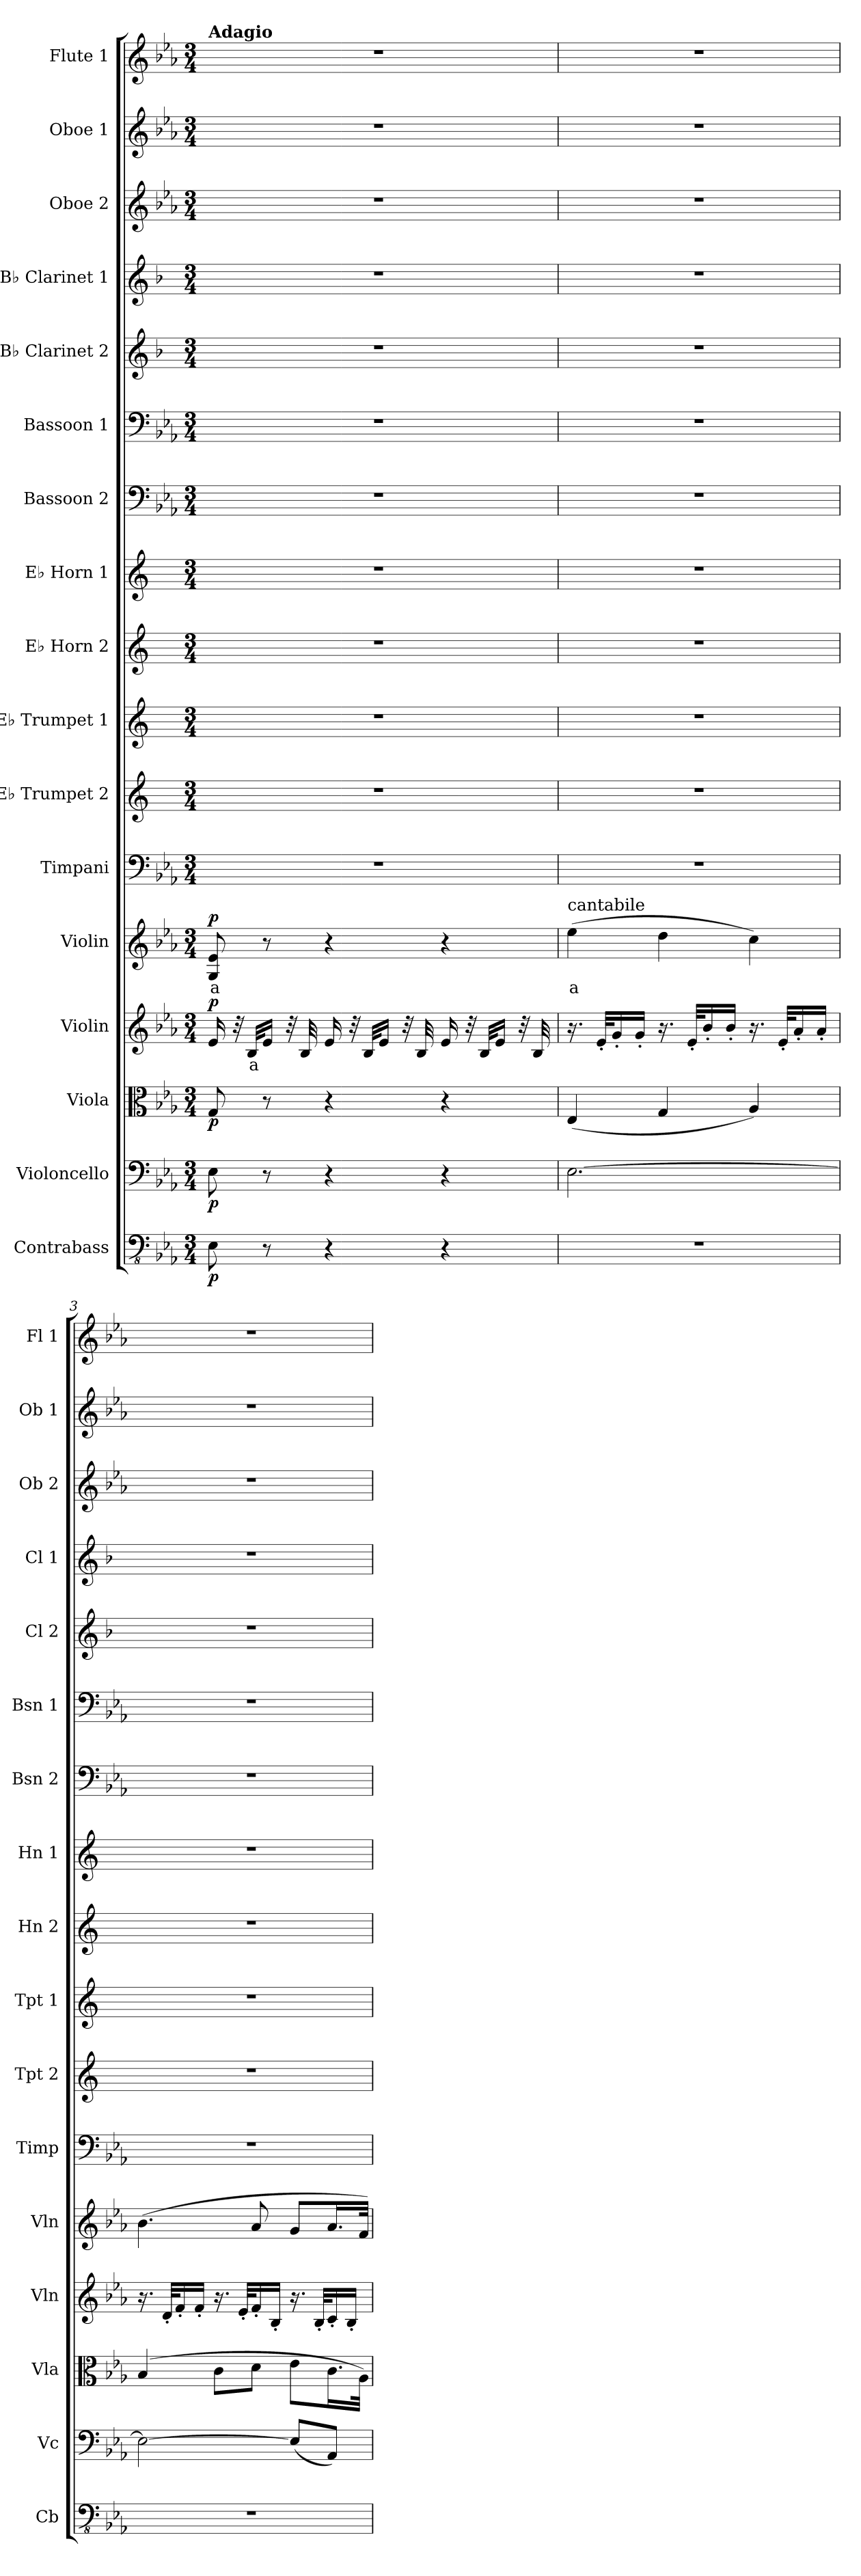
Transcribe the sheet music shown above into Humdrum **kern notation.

**kern	**dynam	**kern	**dynam	**kern	**dynam	**kern	**text	**dynam	**kern	**text	**dynam	**kern	**kern	**kern	**kern	**kern	**kern	**kern	**kern	**kern	**kern	**kern	**kern
*part17	*part17	*part16	*part16	*part15	*part15	*part14	*part14	*part14	*part13	*part13	*part13	*part12	*part11	*part10	*part9	*part8	*part7	*part6	*part5	*part4	*part3	*part2	*part1
*staff17	*staff17	*staff16	*staff16	*staff15	*staff15	*staff14	*staff14	*staff14	*staff13	*staff13	*staff13	*staff12	*staff11	*staff10	*staff9	*staff8	*staff7	*staff6	*staff5	*staff4	*staff3	*staff2	*staff1
*I"Contrabass	*	*I"Violoncello	*	*I"Viola	*	*I"Violin	*	*	*I"Violin	*	*	*I"Timpani	*I"E♭ Trumpet 2	*I"E♭ Trumpet 1	*I"E♭ Horn 2	*I"E♭ Horn 1	*I"Bassoon 2	*I"Bassoon 1	*I"B♭ Clarinet 2	*I"B♭ Clarinet 1	*I"Oboe 2	*I"Oboe 1	*I"Flute 1
*I'Cb	*	*I'Vc	*	*I'Vla	*	*I'Vln	*	*	*I'Vln	*	*	*I'Timp	*I'Tpt 2	*I'Tpt 1	*I'Hn 2	*I'Hn 1	*I'Bsn 2	*I'Bsn 1	*I'Cl 2	*I'Cl 1	*I'Ob 2	*I'Ob 1	*I'Fl 1
*clefFv4	*	*clefF4	*	*clefC3	*	*clefG2	*	*	*clefG2	*	*	*clefF4	*clefG2	*clefG2	*clefG2	*clefG2	*clefF4	*clefF4	*clefG2	*clefG2	*clefG2	*clefG2	*clefG2
*	*	*	*	*	*	*	*	*	*	*	*	*	*ITrd-2c-3	*ITrd-2c-3	*ITrd5c9	*ITrd5c9	*	*	*ITrd1c2	*ITrd1c2	*	*	*
*k[b-e-a-]	*	*k[b-e-a-]	*	*k[b-e-a-]	*	*k[b-e-a-]	*	*	*k[b-e-a-]	*	*	*k[b-e-a-]	*k[b-e-a-]	*k[b-e-a-]	*k[b-e-a-]	*k[b-e-a-]	*k[b-e-a-]	*k[b-e-a-]	*k[b-e-a-]	*k[b-e-a-]	*k[b-e-a-]	*k[b-e-a-]	*k[b-e-a-]
*M3/4	*	*M3/4	*	*M3/4	*	*M3/4	*	*	*M3/4	*	*	*M3/4	*M3/4	*M3/4	*M3/4	*M3/4	*M3/4	*M3/4	*M3/4	*M3/4	*M3/4	*M3/4	*M3/4
*MM80	*	*MM80	*	*MM80	*	*MM80	*	*	*MM80	*	*	*MM80	*MM80	*MM80	*MM80	*MM80	*MM80	*MM80	*MM80	*MM80	*MM80	*MM80	*MM80
=1	=1	=1	=1	=1	=1	=1	=1	=1	=1	=1	=1	=1	=1	=1	=1	=1	=1	=1	=1	=1	=1	=1	=1
!	!	!	!	!	!	!	!	!	!	!	!	!	!	!	!	!	!	!	!	!	!	!	!LO:TX:a:B:t=Adagio
!	!LO:DY:b	!	!LO:DY:b	!	!LO:DY:b	!	!	!LO:DY:b	!	!LO:LY:b:color=#FF0000	!LO:DY:b	!	!	!	!	!	!	!	!	!	!	!	!
8EE-\	p	8E-\	p	8G/	p	16e-/	.	p	8G/ 8e-/	a	p	2.r	2.r	2.r	2.r	2.r	2.r	2.r	2.r	2.r	2.r	2.r	2.r
.	.	.	.	.	.	32r	.	.	.	.	.	.	.	.	.	.	.	.	.	.	.	.	.
!	!	!	!	!	!	!	!LO:LY:b:color=#FF0000	!	!	!	!	!	!	!	!	!	!	!	!	!	!	!	!
.	.	.	.	.	.	32B-/KLL	a	.	.	.	.	.	.	.	.	.	.	.	.	.	.	.	.
8r	.	8r	.	8r	.	16e-/JJ	.	.	8r	.	.	.	.	.	.	.	.	.	.	.	.	.	.
.	.	.	.	.	.	32r	.	.	.	.	.	.	.	.	.	.	.	.	.	.	.	.	.
.	.	.	.	.	.	32B-/	.	.	.	.	.	.	.	.	.	.	.	.	.	.	.	.	.
4r	.	4r	.	4r	.	16e-/	.	.	4r	.	.	.	.	.	.	.	.	.	.	.	.	.	.
.	.	.	.	.	.	32r	.	.	.	.	.	.	.	.	.	.	.	.	.	.	.	.	.
.	.	.	.	.	.	32B-/KLL	.	.	.	.	.	.	.	.	.	.	.	.	.	.	.	.	.
.	.	.	.	.	.	16e-/JJ	.	.	.	.	.	.	.	.	.	.	.	.	.	.	.	.	.
.	.	.	.	.	.	32r	.	.	.	.	.	.	.	.	.	.	.	.	.	.	.	.	.
.	.	.	.	.	.	32B-/	.	.	.	.	.	.	.	.	.	.	.	.	.	.	.	.	.
4r	.	4r	.	4r	.	16e-/	.	.	4r	.	.	.	.	.	.	.	.	.	.	.	.	.	.
.	.	.	.	.	.	32r	.	.	.	.	.	.	.	.	.	.	.	.	.	.	.	.	.
.	.	.	.	.	.	32B-/KLL	.	.	.	.	.	.	.	.	.	.	.	.	.	.	.	.	.
.	.	.	.	.	.	16e-/JJ	.	.	.	.	.	.	.	.	.	.	.	.	.	.	.	.	.
.	.	.	.	.	.	32r	.	.	.	.	.	.	.	.	.	.	.	.	.	.	.	.	.
.	.	.	.	.	.	32B-/	.	.	.	.	.	.	.	.	.	.	.	.	.	.	.	.	.
=2	=2	=2	=2	=2	=2	=2	=2	=2	=2	=2	=2	=2	=2	=2	=2	=2	=2	=2	=2	=2	=2	=2	=2
!	!	!	!	!	!	!	!	!	!LO:TX:a:t=cantabile	!	!	!	!	!	!	!	!	!	!	!	!	!	!
!	!	!	!	!	!	!	!	!	!	!LO:LY:b:color=#FF0000	!	!	!	!	!	!	!	!	!	!	!	!	!
2.r	.	[2.E-\	.	(4E-/	.	16.r	.	.	(4ee-\	a	.	2.r	2.r	2.r	2.r	2.r	2.r	2.r	2.r	2.r	2.r	2.r	2.r
.	.	.	.	.	.	32e-'/KLL	.	.	.	.	.	.	.	.	.	.	.	.	.	.	.	.	.
.	.	.	.	.	.	16g'/	.	.	.	.	.	.	.	.	.	.	.	.	.	.	.	.	.
.	.	.	.	.	.	16g'/JJ	.	.	.	.	.	.	.	.	.	.	.	.	.	.	.	.	.
.	.	.	.	4G/	.	16.r	.	.	4dd\	.	.	.	.	.	.	.	.	.	.	.	.	.	.
.	.	.	.	.	.	32e-'/KLL	.	.	.	.	.	.	.	.	.	.	.	.	.	.	.	.	.
.	.	.	.	.	.	16b-'/	.	.	.	.	.	.	.	.	.	.	.	.	.	.	.	.	.
.	.	.	.	.	.	16b-'/JJ	.	.	.	.	.	.	.	.	.	.	.	.	.	.	.	.	.
.	.	.	.	4A-/)	.	16.r	.	.	4cc\)	.	.	.	.	.	.	.	.	.	.	.	.	.	.
.	.	.	.	.	.	32e-'/KLL	.	.	.	.	.	.	.	.	.	.	.	.	.	.	.	.	.
.	.	.	.	.	.	16a-'/	.	.	.	.	.	.	.	.	.	.	.	.	.	.	.	.	.
.	.	.	.	.	.	16a-'/JJ	.	.	.	.	.	.	.	.	.	.	.	.	.	.	.	.	.
=3	=3	=3	=3	=3	=3	=3	=3	=3	=3	=3	=3	=3	=3	=3	=3	=3	=3	=3	=3	=3	=3	=3	=3
2.r	.	2E-\_	.	(4B-/	.	16.r	.	.	(4.b-\	.	.	2.r	2.r	2.r	2.r	2.r	2.r	2.r	2.r	2.r	2.r	2.r	2.r
.	.	.	.	.	.	32d'/KLL	.	.	.	.	.	.	.	.	.	.	.	.	.	.	.	.	.
.	.	.	.	.	.	16f'/	.	.	.	.	.	.	.	.	.	.	.	.	.	.	.	.	.
.	.	.	.	.	.	16f'/JJ	.	.	.	.	.	.	.	.	.	.	.	.	.	.	.	.	.
.	.	.	.	8c\L	.	16.r	.	.	.	.	.	.	.	.	.	.	.	.	.	.	.	.	.
.	.	.	.	.	.	32e-'/KLL	.	.	.	.	.	.	.	.	.	.	.	.	.	.	.	.	.
.	.	.	.	8d\J	.	16f'/	.	.	8a-/	.	.	.	.	.	.	.	.	.	.	.	.	.	.
.	.	.	.	.	.	16B-'/JJ	.	.	.	.	.	.	.	.	.	.	.	.	.	.	.	.	.
.	.	(8E-/L]	.	8e-\L	.	16.r	.	.	8g/L	.	.	.	.	.	.	.	.	.	.	.	.	.	.
.	.	.	.	.	.	32B-'/KLL	.	.	.	.	.	.	.	.	.	.	.	.	.	.	.	.	.
.	.	8AA-/J)	.	16.c\L	.	16c'/	.	.	16.a-/L	.	.	.	.	.	.	.	.	.	.	.	.	.	.
.	.	.	.	.	.	16B-'/JJ	.	.	.	.	.	.	.	.	.	.	.	.	.	.	.	.	.
.	.	.	.	32A-\JJk)	.	.	.	.	32f/JJk)	.	.	.	.	.	.	.	.	.	.	.	.	.	.
=	=	=	=	=	=	=	=	=	=	=	=	=	=	=	=	=	=	=	=	=	=	=	=
*-	*-	*-	*-	*-	*-	*-	*-	*-	*-	*-	*-	*-	*-	*-	*-	*-	*-	*-	*-	*-	*-	*-	*-
